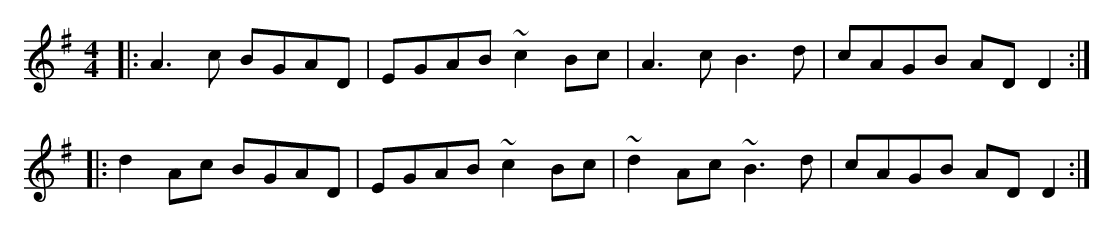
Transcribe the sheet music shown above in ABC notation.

X:1
M:4/4
K:Dmix
|:A3c BGAD|EGAB ~c2Bc|A3 c B3 d|cAGB ADD2:|
|:d2Ac BGAD|EGAB ~c2Bc|~d2Ac ~B3 d|cAGB ADD2:|
